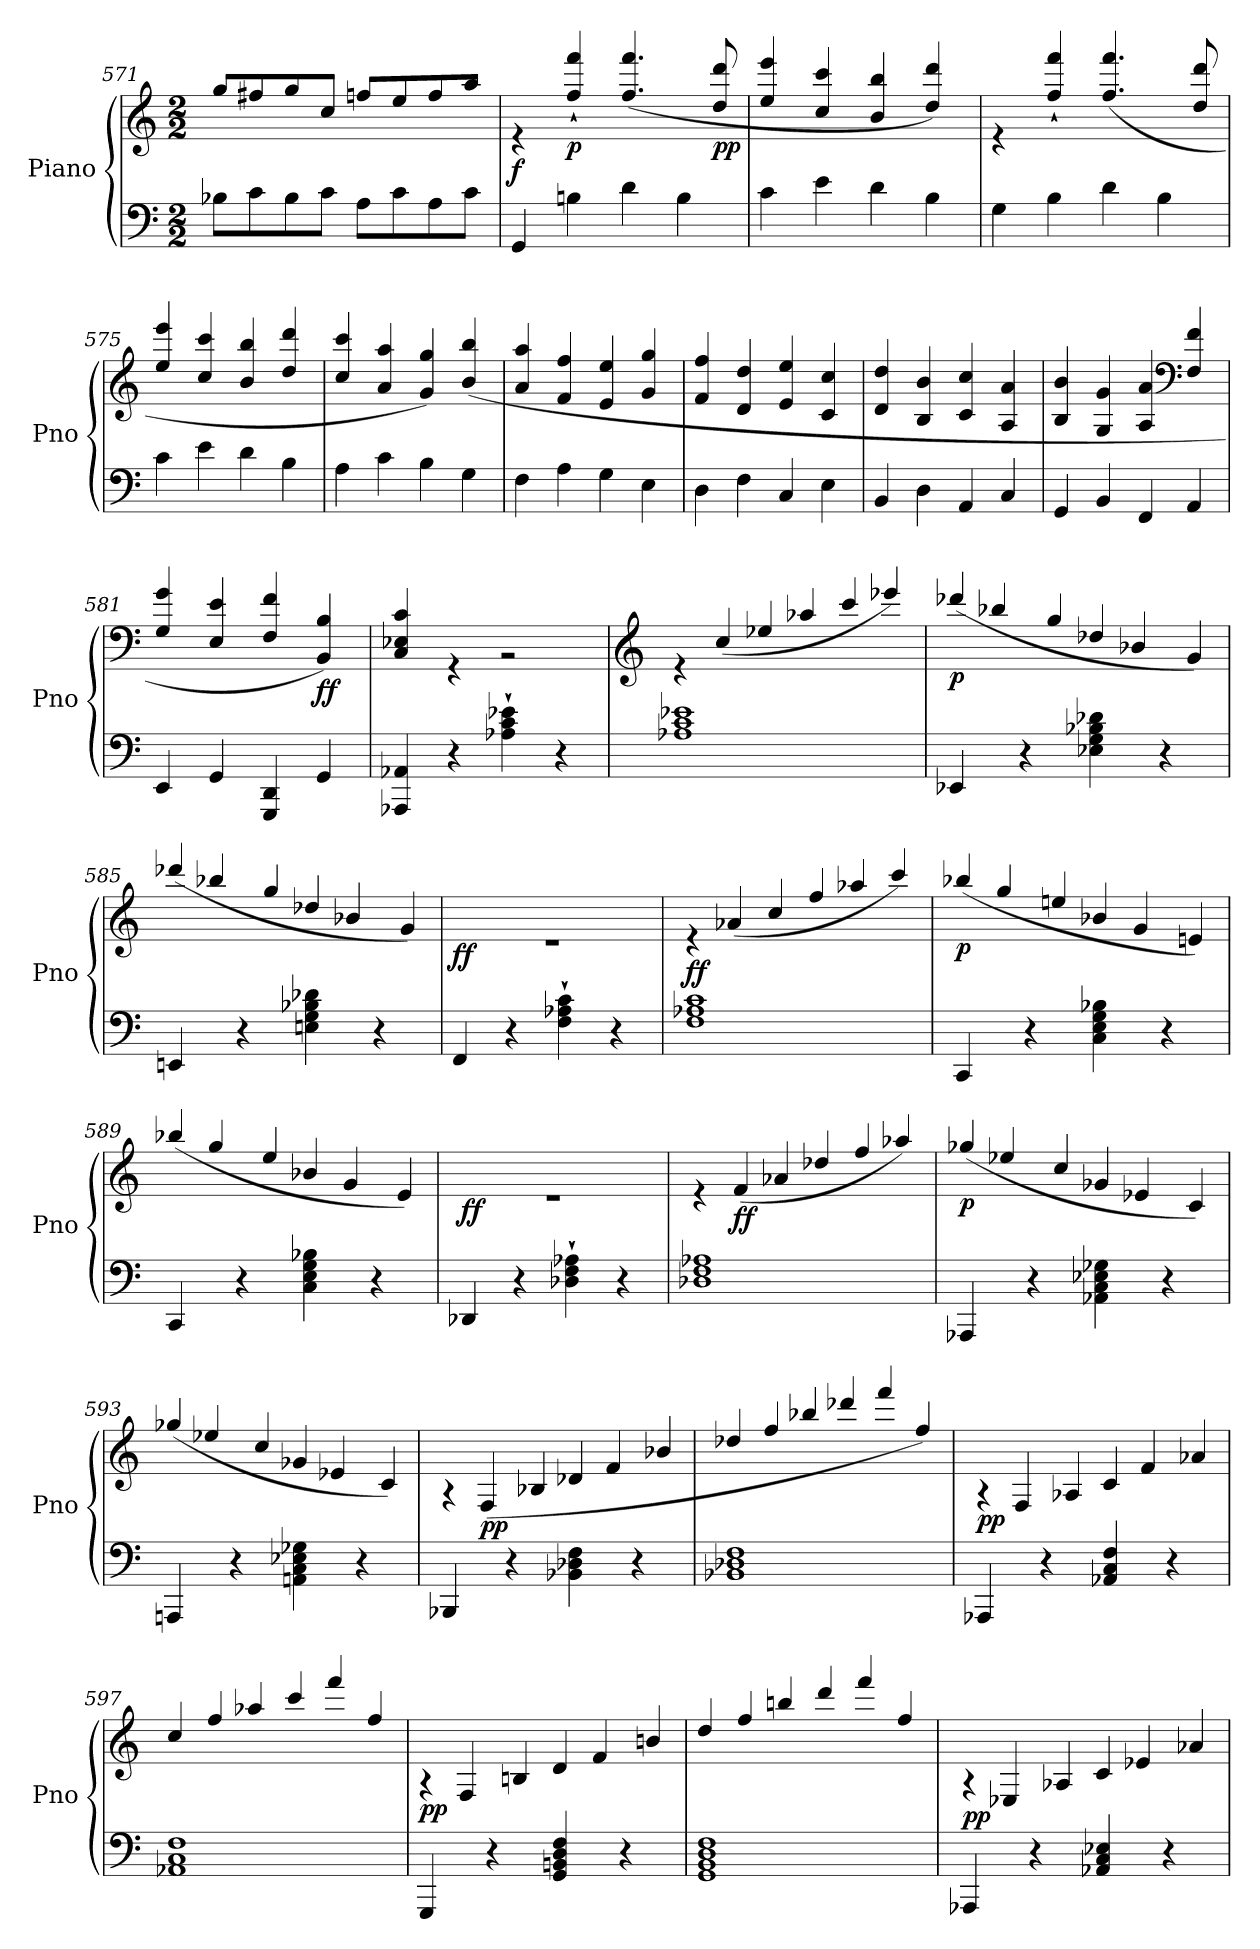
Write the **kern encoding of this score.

**kern	**kern	**dynam
*part1	*part1	*part1
*staff2	*staff1	*staff1/2
*I"Piano	*	*
*I'Pno	*	*
*clefF4	*clefG2	*
*k[]	*k[]	*
*C:	*C:	*
*M2/2	*M2/2	*
=571	=571	=571
*	*^	*
8B-X\L	1ryy	8gg/L	.
8c\	.	8ff#X/	.
8B-\	.	8gg/	.
8c\J	.	8cc/J	.
8A\L	.	8ffn/L	.
8c\	.	8ee/	.
8A\	.	8ff/	.
8c\J	.	8aa/J	.
=572	=572	=572	=572
!	!	!	!LO:DY:b
4GG/	1ryy	4r	f
!	!	!	!LO:DY:b
4Bn\	.	4ff/` 4fff/`	p
4d\	.	(>4.ff/ 4.fff/	.
4B\	.	.	.
!	!	!	!LO:DY:b
.	.	8dd/ 8ddd/	pp
=573	=573	=573	=573
4c\	1ryy	4ee/ 4eee/	.
4e\	.	4cc/ 4ccc/	.
4d\	.	4b/ 4bb/	.
4B\	.	4dd/ 4ddd/)	.
!!LO:LB:g=z	!!
=574	=574	=574	=574
4G\	1ryy	4r	.
4B\	.	4ff/` 4fff/`	.
4d\	.	(>4.ff/ 4.fff/	.
4B\	.	.	.
.	.	8dd/ 8ddd/	.
=575	=575	=575	=575
4c\	1ryy	4ee/ 4eee/	.
4e\	.	4cc/ 4ccc/	.
4d\	.	4b/ 4bb/	.
4B\	.	4dd/ 4ddd/	.
=576	=576	=576	=576
4A\	1ryy	4cc/ 4ccc/	.
4c\	.	4a/ 4aa/	.
4B\	.	4g/ 4gg/)	.
4G\	.	(>4b/ 4bb/	.
=577	=577	=577	=577
4F\	1ryy	4a/ 4aa/	.
4A\	.	4f/ 4ff/	.
4G\	.	4e/ 4ee/	.
4E\	.	4g/ 4gg/	.
=578	=578	=578	=578
4D\	1ryy	4f/ 4ff/	.
4F\	.	4d/ 4dd/	.
4C/	.	4e/ 4ee/	.
4E\	.	4c/ 4cc/	.
=579	=579	=579	=579
4BB/	1ryy	4d/ 4dd/	.
4D\	.	4B/ 4b/	.
4AA/	.	4c/ 4cc/	.
4C/	.	4A/ 4a/	.
=580	=580	=580	=580
4GG/	1ryy	4B/ 4b/	.
4BB/	.	4G/ 4g/	.
4FF/	.	4A/ 4a/	.
*	*clefF4	*	*
4AA/	.	4F/ 4f/	.
=581	=581	=581	=581
4EE/	1ryy	4G/ 4g/	.
4GG/	.	4E/ 4e/	.
4GGG/ 4DD/	.	4F/ 4f/	.
!	!	!	!LO:DY:b
4GG/	.	4BB/ 4B/)	ff
!!LO:PB:g=z	!!
=582	=582	=582	=582
4AAA-X/ 4AA-X/	1ryy	4C/ 4E-X/ 4c/	.
4r	.	4r	.
4A-X\` 4c\` 4e-X\`	.	2r	.
4r	.	.	.
=583	=583	=583	=583
*	*clefG2	*	*
*	*	*Xtuplet	*
1A-X 1c 1e-X	1ryy	6r	.
.	.	(>6cc/	.
.	.	6ee-X/	.
.	.	6aa-X/	.
.	.	6ccc/	.
.	.	6eee-X/)	.
=584	=584	=584	=584
!	!	!	!LO:DY:b
4EE-X/	1ryy	(>6ddd-X/	p
.	.	6bb-X/	.
4r	.	.	.
.	.	6gg/	.
4E-X\ 4G\ 4B-X\ 4d-X\	.	6dd-X/	.
.	.	6b-X/	.
4r	.	.	.
.	.	6g/)	.
=585	=585	=585	=585
4EEn/	1ryy	(>6ddd-X/	.
.	.	6bb-X/	.
4r	.	.	.
.	.	6gg/	.
4En\ 4G\ 4B-X\ 4d-X\	.	6dd-X/	.
.	.	6b-X/	.
4r	.	.	.
.	.	6g/)	.
=586	=586	=586	=586
!	!	!	!LO:DY:b
4FF/	1ryy	1r	ff
4r	.	.	.
4F\` 4A-X\` 4c\`	.	.	.
4r	.	.	.
!!LO:LB:g=z	!!
=587	=587	=587	=587
!	!	!	!LO:DY:b
1F 1A-X 1c	1ryy	6r	ff
.	.	(>6a-X/	.
.	.	6cc/	.
.	.	6ff/	.
.	.	6aa-X/	.
.	.	6ccc/)	.
=588	=588	=588	=588
!	!	!	!LO:DY:b
4CC/	1ryy	(>6bb-X/	p
.	.	6gg/	.
4r	.	.	.
.	.	6een/	.
4C\ 4E\ 4G\ 4B-X\	.	6b-X/	.
.	.	6g/	.
4r	.	.	.
.	.	6en/)	.
=589	=589	=589	=589
4CC/	1ryy	(>6bb-X/	.
.	.	6gg/	.
4r	.	.	.
.	.	6ee/	.
4C\ 4E\ 4G\ 4B-X\	.	6b-X/	.
.	.	6g/	.
4r	.	.	.
.	.	6e/)	.
=590	=590	=590	=590
!	!	!	!LO:DY:b
4DD-X/	1ryy	1r	ff
4r	.	.	.
4D-X\` 4F\` 4A-X\`	.	.	.
4r	.	.	.
=591	=591	=591	=591
1D-X 1F 1A-X	1ryy	6r	.
!	!	!	!LO:DY:b
.	.	(>6f/	ff
.	.	6a-X/	.
.	.	6dd-X/	.
.	.	6ff/	.
.	.	6aa-X/)	.
!!LO:LB:g=z	!!
=592	=592	=592	=592
!	!	!	!LO:DY:b
4AAA-X/	1ryy	(>6gg-X/	p
.	.	6ee-X/	.
4r	.	.	.
.	.	6cc/	.
4AA-X\ 4C\ 4E-X\ 4G-X\	.	6g-X/	.
.	.	6e-X/	.
4r	.	.	.
.	.	6c/)	.
=593	=593	=593	=593
4AAAn/	1ryy	(>6gg-X/	.
.	.	6ee-X/	.
4r	.	.	.
.	.	6cc/	.
4AAn\ 4C\ 4E-X\ 4G-X\	.	6g-X/	.
.	.	6e-X/	.
4r	.	.	.
.	.	6c/)	.
=594	=594	=594	=594
4BBB-X/	1ryy	6r	.
!	!	!	!LO:DY:b
.	.	(>6F/	pp
4r	.	.	.
.	.	6B-X/	.
4BB-X\ 4D-X\ 4F\	.	6d-X/	.
.	.	6f/	.
4r	.	.	.
.	.	6b-X/	.
=595	=595	=595	=595
1BB-X 1D-X 1F	1ryy	6dd-X/	.
.	.	6ff/	.
.	.	6bb-X/	.
.	.	6ddd-X/	.
.	.	6fff/	.
.	.	6ff/)	.
!!LO:LB:g=z	!!
=596	=596	=596	=596
!	!	!	!LO:DY:b
4AAA-X/	1ryy	6r	pp
.	.	6F/	.
4r	.	.	.
.	.	6A-X/	.
4AA-X/ 4C/ 4F/	.	6c/	.
.	.	6f/	.
4r	.	.	.
.	.	6a-X/	.
=597	=597	=597	=597
1AA-X 1C 1F	1ryy	6cc/	.
.	.	6ff/	.
.	.	6aa-X/	.
.	.	6ccc/	.
.	.	6fff/	.
.	.	6ff/	.
=598	=598	=598	=598
!	!	!	!LO:DY:b
4GGG/	1ryy	6r	pp
.	.	6F/	.
4r	.	.	.
.	.	6Bn/	.
4GG/ 4BBn/ 4D/ 4F/	.	6d/	.
.	.	6f/	.
4r	.	.	.
.	.	6bn/	.
=599	=599	=599	=599
1GG 1BB 1D 1F	1ryy	6dd/	.
.	.	6ff/	.
.	.	6bbn/	.
.	.	6ddd/	.
.	.	6fff/	.
.	.	6ff/	.
=600	=600	=600	=600
!	!	!	!LO:DY:b
4AAA-X/	1ryy	6r	pp
.	.	6E-X/	.
4r	.	.	.
.	.	6A-X/	.
4AA-X/ 4C/ 4E-X/	.	6c/	.
.	.	6e-X/	.
4r	.	.	.
.	.	6a-X/	.
*	*v	*v	*
=	=	=
*-	*-	*-
